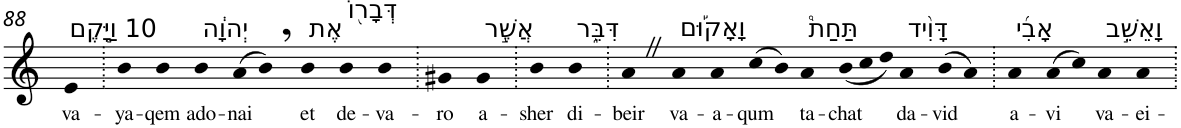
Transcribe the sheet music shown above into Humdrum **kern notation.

**kern	**text
*part1	*part1
*staff1	*staff1
*I"Piano	*
*I'Pno	*
!!LO:PB:g=z
*clefG2	*
*k[]	*
=88	=88
!LO:TX:a:t=10 וַיָּ֣קֶם	!
!	!LO:LY:b
4e	va-
=89.	=89.
!	!LO:LY:b
4b	-ya-
!	!LO:LY:b
4b	-qem
!LO:TX:a:t=יְהוָ֔ה	!
!	!LO:LY:b
4b	ado-
!	!LO:LY:b
(>8a	-nai
8b,)	.
!LO:TX:a:t=אֶת	!
!	!LO:LY:b
4b	et
!LO:TX:a:t=דְּבָר֖וֹ	!
!	!LO:LY:b
4b	de-
!	!LO:LY:b
4b	-va-
=90.	=90.
!	!LO:LY:b
4g#X	-ro
!LO:TX:a:t=אֲשֶׁ֣ר	!
!	!LO:LY:b
4g#	a-
=91.	=91.
!	!LO:LY:b
4b	-sher
!LO:TX:a:t=דִּבֵּ֑ר	!
!	!LO:LY:b
4b	di-
=92.	=92.
!	!LO:LY:b
4aZ	-beir
!LO:TX:a:t=וָאָק֡וּם	!
!	!LO:LY:b
4a	va-
!	!LO:LY:b
4a	-a-
!	!LO:LY:b
(>8cc	-qum
8b)	.
!LO:TX:a:t=תַּחַת֩	!
!	!LO:LY:b
4a	ta-
*Xtuplet	*
!	!LO:LY:b
(<12b	-chat
12cc	.
12dd)	.
!LO:TX:a:t=דָּוִ֨יד	!
!	!LO:LY:b
4a	da-
!	!LO:LY:b
(>8b	-vid
8a)	.
=93.	=93.
!LO:TX:a:t=אָבִ֜י	!
!	!LO:LY:b
4a	a-
!	!LO:LY:b
(>8a	-vi
8cc)	.
!LO:TX:a:t=וָאֵשֵׁ֣ב	!
!	!LO:LY:b
4a	va-
!	!LO:LY:b
4a	-ei-
=.	=.
*-	*-
